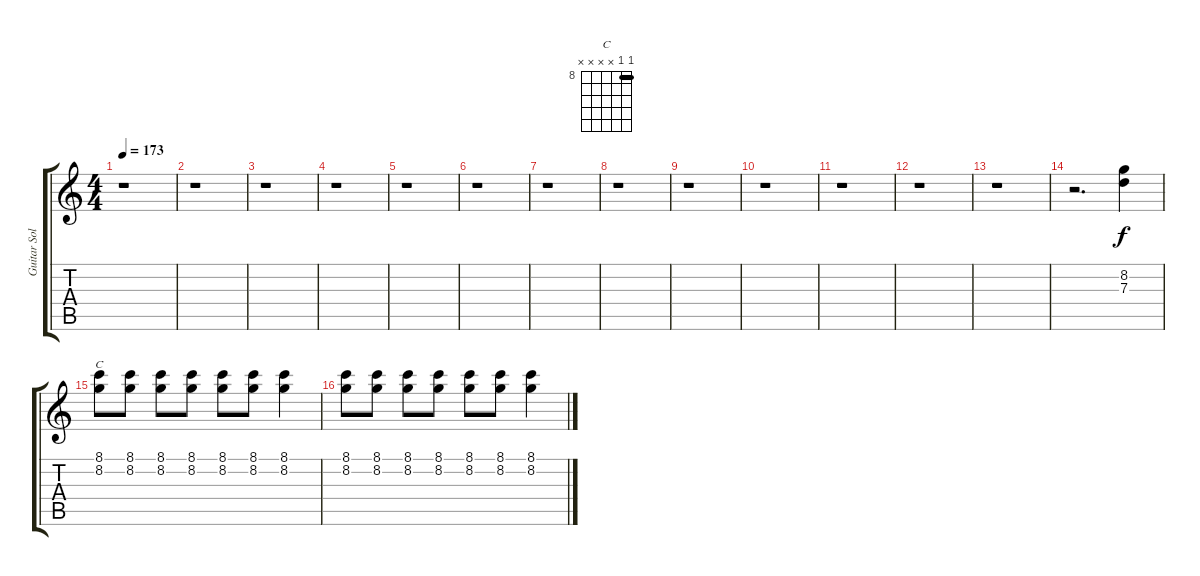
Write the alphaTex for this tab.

\track ("Guitar Solo" "Guitar Sol") {instrument distortionguitar}
\staff {score tabs}
\tuning (E4 B3 G3 D3 A2 E2) {hide}
\chord ("C" 8 8 x x x x) {firstfret 8 barre 8}
\ts (4 4)
\tempo 173
\clef g2
\ks c
r.1{dy f} |
r.1 |
r.1 |
r.1 |
r.1 |
r.1 |
r.1 |
r.1 |
r.1 |
r.1 |
r.1 |
r.1 |
r.1 |
r.2{d} (8.2 7.3).4 |
(8.1 8.2).8{ch "C"} (8.1 8.2).8 (8.1 8.2).8 (8.1 8.2).8 (8.1 8.2).8 (8.1 8.2).8 (8.1 8.2).4 |
(8.1 8.2).8 (8.1 8.2).8 (8.1 8.2).8 (8.1 8.2).8 (8.1 8.2).8 (8.1 8.2).8 (8.1 8.2).4
